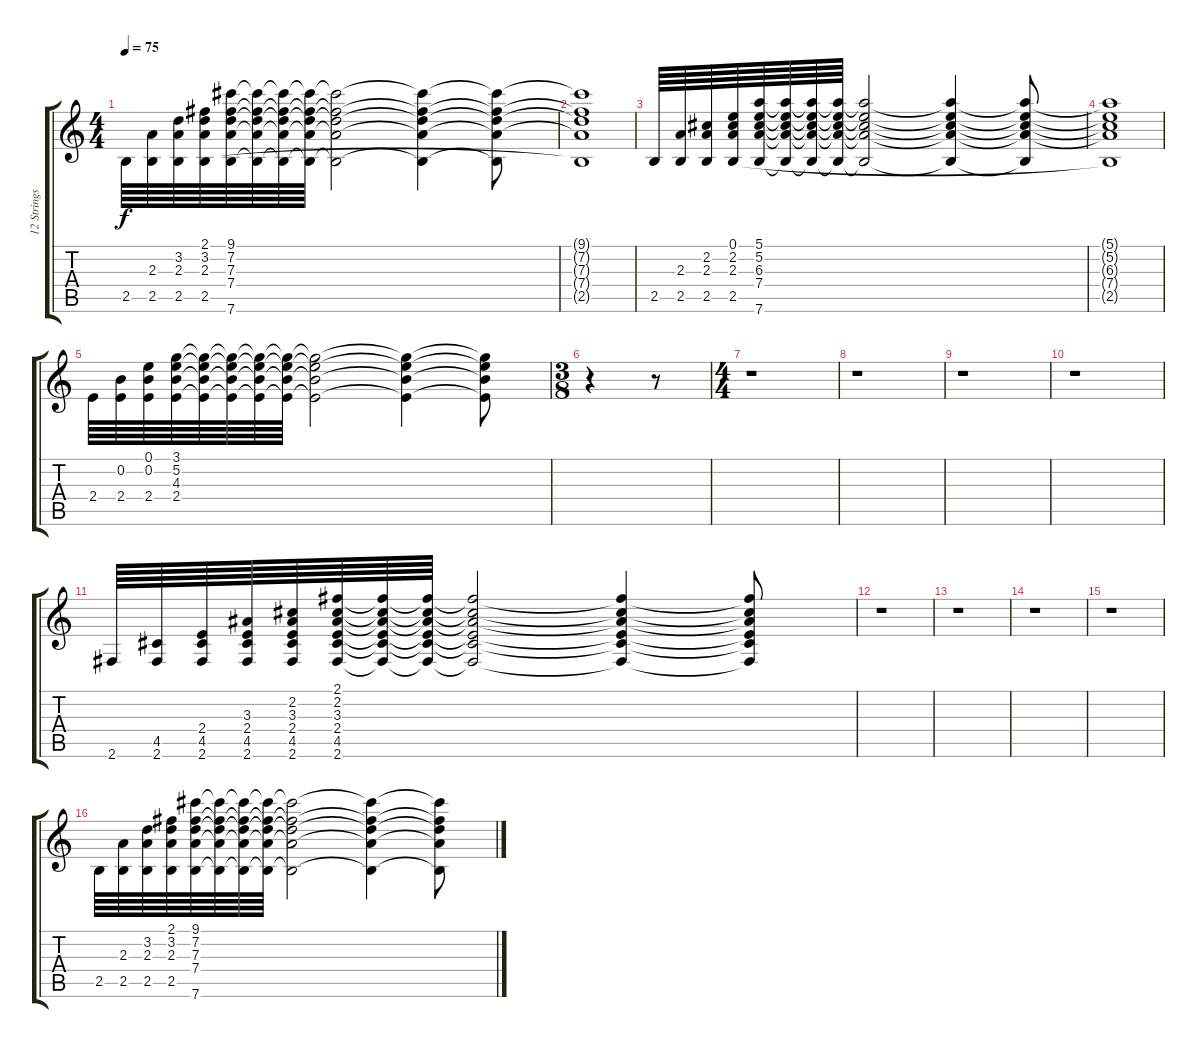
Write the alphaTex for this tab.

\track ("12 Strings Capo 2nd" "12 Strings") {instrument acousticguitarsteel}
\staff {score tabs}
\tuning (E4 B3 G3 D3 A2 E2) {hide}
\ts (4 4)
\tempo 75
\clef g2
\ks c
2.5.64{dy f instrument acousticguitarsteel} (2.3 2.5).64 (3.2 2.3 2.5).64 (2.1 3.2 2.3 2.5).64 (9.1 7.2 7.3 7.4 7.6).64 (9.1{t} 7.2{t} 7.3{t} 7.4{t} 7.6{t}).64 (9.1{t} 7.2{t} 7.3{t} 7.4{t} 7.6{t}).64 (9.1{t} 7.2{t} 7.3{t} 7.4{t} 7.6{t}).64 (9.1{t} 7.2{t} 7.3{t} 7.4{t} 7.6{t}).2 (9.1{t} 7.2{t} 7.3{t} 7.4{t} 7.6{t}).4 (9.1{t} 7.2{t} 7.3{t} 7.4{t} 7.6{t}).8 |
(9.1{t} 7.2{t} 7.3{t} 7.4{t} 2.5{t}).1 |
2.5.64 (2.3 2.5).64 (2.2 2.3 2.5).64 (0.1 2.2 2.3 2.5).64 (5.1 5.2 6.3 7.4 7.6).64 (5.1{t} 5.2{t} 6.3{t} 7.4{t} 7.6{t}).64 (5.1{t} 5.2{t} 6.3{t} 7.4{t} 7.6{t}).64 (5.1{t} 5.2{t} 6.3{t} 7.4{t} 7.6{t}).64 (5.1{t} 5.2{t} 6.3{t} 7.4{t} 7.6{t}).2 (5.1{t} 5.2{t} 6.3{t} 7.4{t} 7.6{t}).4 (5.1{t} 5.2{t} 6.3{t} 7.4{t} 7.6{t}).8 |
(5.1{t} 5.2{t} 6.3{t} 7.4{t} 2.5{t}).1 |
2.4.64 (0.2 2.4).64 (0.1 0.2 2.4).64 (3.1 5.2 4.3 2.4).64 (3.1{t} 5.2{t} 4.3{t} 2.4{t}).64 (3.1{t} 5.2{t} 4.3{t} 2.4{t}).64 (3.1{t} 5.2{t} 4.3{t} 2.4{t}).64 (3.1{t} 5.2{t} 4.3{t} 2.4{t}).64 (3.1{t} 5.2{t} 4.3{t} 2.4{t}).2 (3.1{t} 5.2{t} 4.3{t} 2.4{t}).4 (3.1{t} 5.2{t} 4.3{t} 2.4{t}).8 |
\ts (3 8)
r.4 r.8 |
\ts (4 4)
r.1 |
r.1 |
r.1 |
r.1 |
2.6.64 (4.5 2.6).64 (2.4 4.5 2.6).64 (3.3 2.4 4.5 2.6).64 (2.2 3.3 2.4 4.5 2.6).64 (2.1 2.2 3.3 2.4 4.5 2.6).64 (2.1{t} 2.2{t} 3.3{t} 2.4{t} 4.5{t} 2.6{t}).64 (2.1{t} 2.2{t} 3.3{t} 2.4{t} 4.5{t} 2.6{t}).64 (2.1{t} 2.2{t} 3.3{t} 2.4{t} 4.5{t} 2.6{t}).2 (2.1{t} 2.2{t} 3.3{t} 2.4{t} 4.5{t} 2.6{t}).4 (2.1{t} 2.2{t} 3.3{t} 2.4{t} 4.5{t} 2.6{t}).8 |
r.1 |
r.1 |
r.1 |
r.1 |
2.5.64 (2.3 2.5).64 (3.2 2.3 2.5).64 (2.1 3.2 2.3 2.5).64 (9.1 7.2 7.3 7.4 7.6).64 (9.1{t} 7.2{t} 7.3{t} 7.4{t} 7.6{t}).64 (9.1{t} 7.2{t} 7.3{t} 7.4{t} 7.6{t}).64 (9.1{t} 7.2{t} 7.3{t} 7.4{t} 7.6{t}).64 (9.1{t} 7.2{t} 7.3{t} 7.4{t} 7.6{t}).2 (9.1{t} 7.2{t} 7.3{t} 7.4{t} 7.6{t}).4 (9.1{t} 7.2{t} 7.3{t} 7.4{t} 7.6{t}).8
